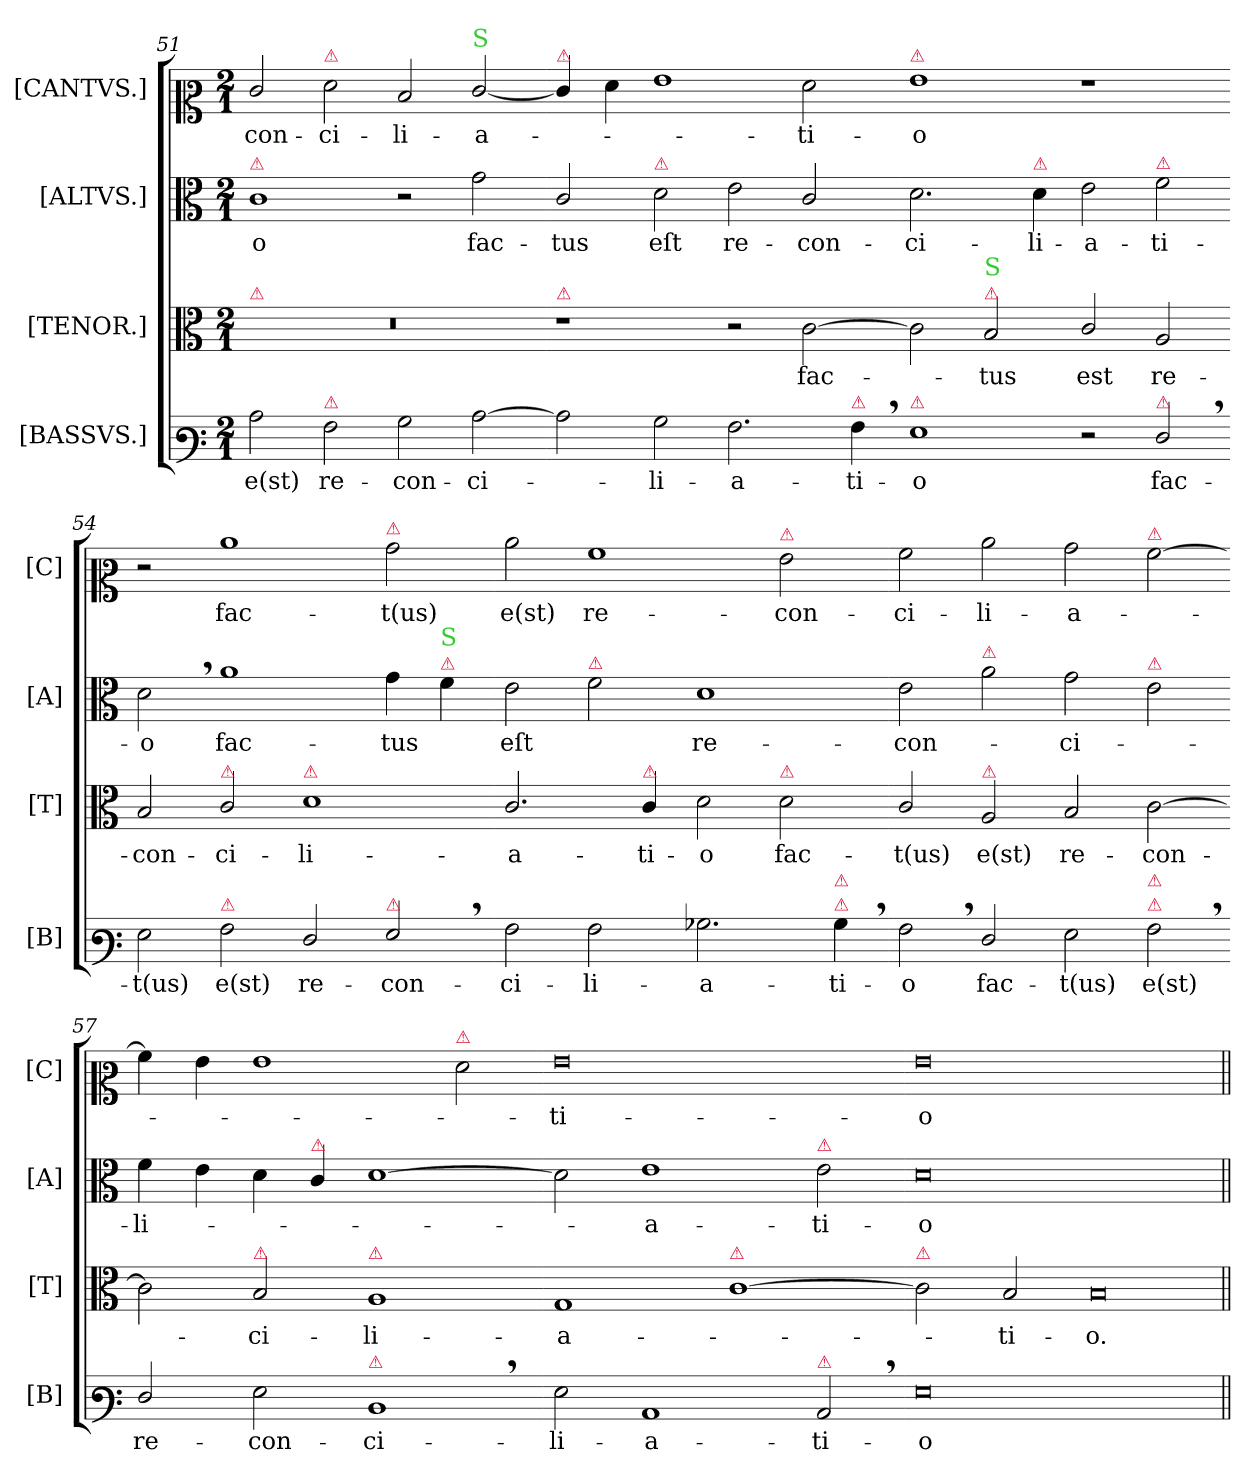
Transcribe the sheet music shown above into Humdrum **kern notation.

**kern	**text	**kern	**text	**kern	**text	**kern	**text
*part4	*part4	*part3	*part3	*part2	*part2	*part1	*part1
*staff4	*staff4	*staff3	*staff3	*staff2	*staff2	*staff1	*staff1
*I"[BASSVS.]	*	*I"[TENOR.]	*	*I"[ALTVS.]	*	*I"[CANTVS.]	*
*I'[B]	*	*I'[T]	*	*I'[A]	*	*I'[C]	*
*clefF3	*	*clefC3	*	*clefC3	*	*clefC2	*
*k[]	*	*k[]	*	*k[]	*	*k[]	*
*M2/1	*	*M2/1	*	*M2/1	*	*M2/1	*
=51	=51	=51	=51	=51	=51	=51	=51
!	!	!	!	!LO:TX:a:color=crimson:t=⚠	!	!	!
!	!	!LO:TX:a:color=crimson:t=⚠	!	!	!	!	!
!	!	!	!	!	!LO:LY:i	!	!LO:LY:i
2c\	e(st)	0r	.	1c	-o	2e/	-con-
!	!	!	!	!	!	!LO:TX:a:color=crimson:t=⚠	!
!LO:TX:a:color=crimson:t=⚠	!	!	!	!	!	!	!
!	!	!	!	!	!	!	!LO:LY:i
2A\	re-	.	.	.	.	2f\	-ci-
!	!	!	!	!	!	!	!LO:LY:i
2B\	-con-	.	.	2r	.	2d/	-li-
!	!	!	!	!	!	!LO:TX:a:color=limegreen:t=S	!
!	!	!	!	!	!	!	!LO:LY:i
[2c\	-ci-	.	.	2g\	fac-	[2e/	-a-
=52-	=52-	=52-	=52-	=52-	=52-	=52-	=52-
!	!	!	!	!	!	!LO:TX:a:color=crimson:t=⚠	!
!	!	!LO:TX:a:color=crimson:t=⚠	!	!	!	!	!
2c\]	.	1r	.	2c/	-tus	4e/]	.
.	.	.	.	.	.	4f\	.
!	!	!	!	!LO:TX:a:color=crimson:t=⚠	!	!	!
2B\	-li-	.	.	2d\	eſt	1g	.
2.A\	-a-	2r	.	2e\	re-	.	.
!	!	!	!LO:LY:i	!	!	!	!LO:LY:i
.	.	[2c\	fac-	2c/	-con-	2f\	-ti-
!LO:TX:a:color=crimson:t=⚠	!	!	!	!	!	!	!
4A,\	-ti-	.	.	.	.	.	.
=53-	=53-	=53-	=53-	=53-	=53-	=53-	=53-
!	!	!	!	!	!	!LO:TX:a:color=crimson:t=⚠	!
!LO:TX:a:color=crimson:t=⚠	!	!	!	!	!	!	!
!	!	!	!	!	!	!	!LO:LY:i
1G	-o	2c\]	.	2.d\	-ci-	1g	-o
!	!	!LO:TX:a:color=crimson:t=⚠	!	!	!	!	!
!	!	!LO:TX:a:color=limegreen:t=S	!	!	!	!	!
!	!	!	!LO:LY:i	!	!	!	!
.	.	2B/	-tus	.	.	.	.
!	!	!	!	!LO:TX:a:color=crimson:t=⚠	!	!	!
.	.	.	.	4d\	-li-	.	.
!	!	!	!LO:LY:i	!	!	!	!
2r	.	2c/	est	2e\	-a-	1r	.
!	!	!	!	!LO:TX:a:color=crimson:t=⚠	!	!	!
!LO:TX:a:color=crimson:t=⚠	!	!	!	!	!	!	!
!	!LO:LY:i	!	!LO:LY:i	!	!	!	!
2F,/	fac-	2A/	re-	2f\	-ti-	.	.
=54-	=54-	=54-	=54-	=54-	=54-	=54-	=54-
!	!LO:LY:i	!	!LO:LY:i	!	!	!	!
2G\	-t(us)	2B/	-con-	2d,<\	-o	2r	.
!	!	!LO:TX:a:color=crimson:t=⚠	!	!	!	!	!
!LO:TX:a:color=crimson:t=⚠	!	!	!	!	!	!	!
!	!LO:LY:i	!	!LO:LY:i	!	!LO:LY:i	!	!
2A\	e(st)	2c/	-ci-	1a	fac-	1cc	fac-
!	!	!LO:TX:a:color=crimson:t=⚠	!	!	!	!	!
!	!LO:LY:i	!	!LO:LY:i	!	!	!	!
2F/	re-	1d	-li-	.	.	.	.
!	!	!	!	!	!	!LO:TX:a:color=crimson:t=⚠	!
!LO:TX:a:color=crimson:t=⚠	!	!	!	!	!	!	!
!	!LO:LY:i	!	!	!	!LO:LY:i	!	!
2G,/	-con-	.	.	4g\	-tus	2b\	-t(us)
!	!	!	!	!LO:TX:a:color=crimson:t=⚠	!	!	!
!	!	!	!	!LO:TX:a:color=limegreen:t=S	!	!	!
.	.	.	.	4f\	.	.	.
=55-	=55-	=55-	=55-	=55-	=55-	=55-	=55-
!	!LO:LY:i	!	!LO:LY:i	!	!LO:LY:i	!	!
2A\	-ci-	2.c/	-a-	2e\	eſt	2cc\	e(st)
!	!	!	!	!LO:TX:a:color=crimson:t=⚠	!	!	!
!	!LO:LY:i	!	!	!	!	!	!
2A\	-li-	.	.	2f\	.	1a	re-
!	!	!LO:TX:a:color=crimson:t=⚠	!	!	!	!	!
!	!	!	!LO:LY:i	!	!	!	!
.	.	4c/	-ti-	.	.	.	.
!	!LO:LY:i	!	!LO:LY:i	!	!LO:LY:i	!	!
2.B-X\	-a-	2d\	-o	1d	re-	.	.
!	!	!	!	!	!	!LO:TX:a:color=crimson:t=⚠	!
!	!	!LO:TX:a:color=crimson:t=⚠	!	!	!	!	!
.	.	2d\	fac-	.	.	2g\	-con-
!LO:TX:a:color=crimson:t=⚠	!	!	!	!	!	!	!
!LO:TX:a:color=crimson:t=⚠	!	!	!	!	!	!	!
!	!LO:LY:i	!	!	!	!	!	!
4B-,\	-ti-	.	.	.	.	.	.
=56-	=56-	=56-	=56-	=56-	=56-	=56-	=56-
!	!LO:LY:i	!	!	!	!LO:LY:i	!	!
2A,\	-o	2c/	-t(us)	2e\	-con-	2a\	-ci-
!	!	!	!	!LO:TX:a:color=crimson:t=⚠	!	!	!
!	!	!LO:TX:a:color=crimson:t=⚠	!	!	!	!	!
!	!LO:LY:i	!	!	!	!	!	!
2F/	fac-	2A/	e(st)	2a\	.	2cc\	-li-
!	!LO:LY:i	!	!	!	!LO:LY:i	!	!
2G\	-t(us)	2B/	re-	2g\	-ci-	2b\	-a-
!	!	!	!	!	!	!LO:TX:a:color=crimson:t=⚠	!
!	!	!	!	!LO:TX:a:color=crimson:t=⚠	!	!	!
!LO:TX:a:color=crimson:t=⚠	!	!	!	!	!	!	!
!LO:TX:a:color=crimson:t=⚠	!	!	!	!	!	!	!
!	!LO:LY:i	!	!	!	!	!	!
2A,\	e(st)	[2c\	-con-	2e\	.	[2a\	.
=57-	=57-	=57-	=57-	=57-	=57-	=57-	=57-
!	!LO:LY:i	!	!	!	!LO:LY:i	!	!
2F/	re-	2c\]	.	4f\	-li-	4a\]	.
.	.	.	.	4e\	.	4g\	.
!	!	!LO:TX:a:color=crimson:t=⚠	!	!	!	!	!
!	!LO:LY:i	!	!	!	!	!	!
2G\	-con-	2B/	-ci-	4d\	.	1g	.
!	!	!	!	!LO:TX:a:color=crimson:t=⚠	!	!	!
.	.	.	.	4c/	.	.	.
!	!	!LO:TX:a:color=crimson:t=⚠	!	!	!	!	!
!LO:TX:a:color=crimson:t=⚠	!	!	!	!	!	!	!
!	!LO:LY:i	!	!	!	!	!	!
1D,	-ci-	1A	-li-	[1d	.	.	.
!	!	!	!	!	!	!LO:TX:a:color=crimson:t=⚠	!
.	.	.	.	.	.	2f\	.
=58-	=58-	=58-	=58-	=58-	=58-	=58-	=58-
!	!LO:LY:i	!	!	!	!	!	!
2G\	-li-	1G	-a-	2d]	.	0g	-ti-
!	!LO:LY:i	!	!	!	!LO:LY:i	!	!
1C	-a-	.	.	1e	-a-	.	.
!	!	!LO:TX:a:color=crimson:t=⚠	!	!	!	!	!
.	.	[1c	.	.	.	.	.
!	!	!	!	!LO:TX:a:color=crimson:t=⚠	!	!	!
!LO:TX:a:color=crimson:t=⚠	!	!	!	!	!	!	!
!	!LO:LY:i	!	!	!	!LO:LY:i	!	!
2C,/	-ti-	.	.	2e\	-ti-	.	.
=59-	=59-	=59-	=59-	=59-	=59-	=59-	=59-
!	!	!LO:TX:a:color=crimson:t=⚠	!	!	!	!	!
!	!LO:LY:i	!	!	!	!LO:LY:i	!	!
0G	-o	2c]	.	0d	-o	0g	-o
.	.	2B/	-ti-	.	.	.	.
!	!	!LO:N:vis=0	!	!	!	!	!
.	.	1B	-o.	.	.	.	.
=||	=||	=||	=||	=||	=||	=||	=||
*-	*-	*-	*-	*-	*-	*-	*-
